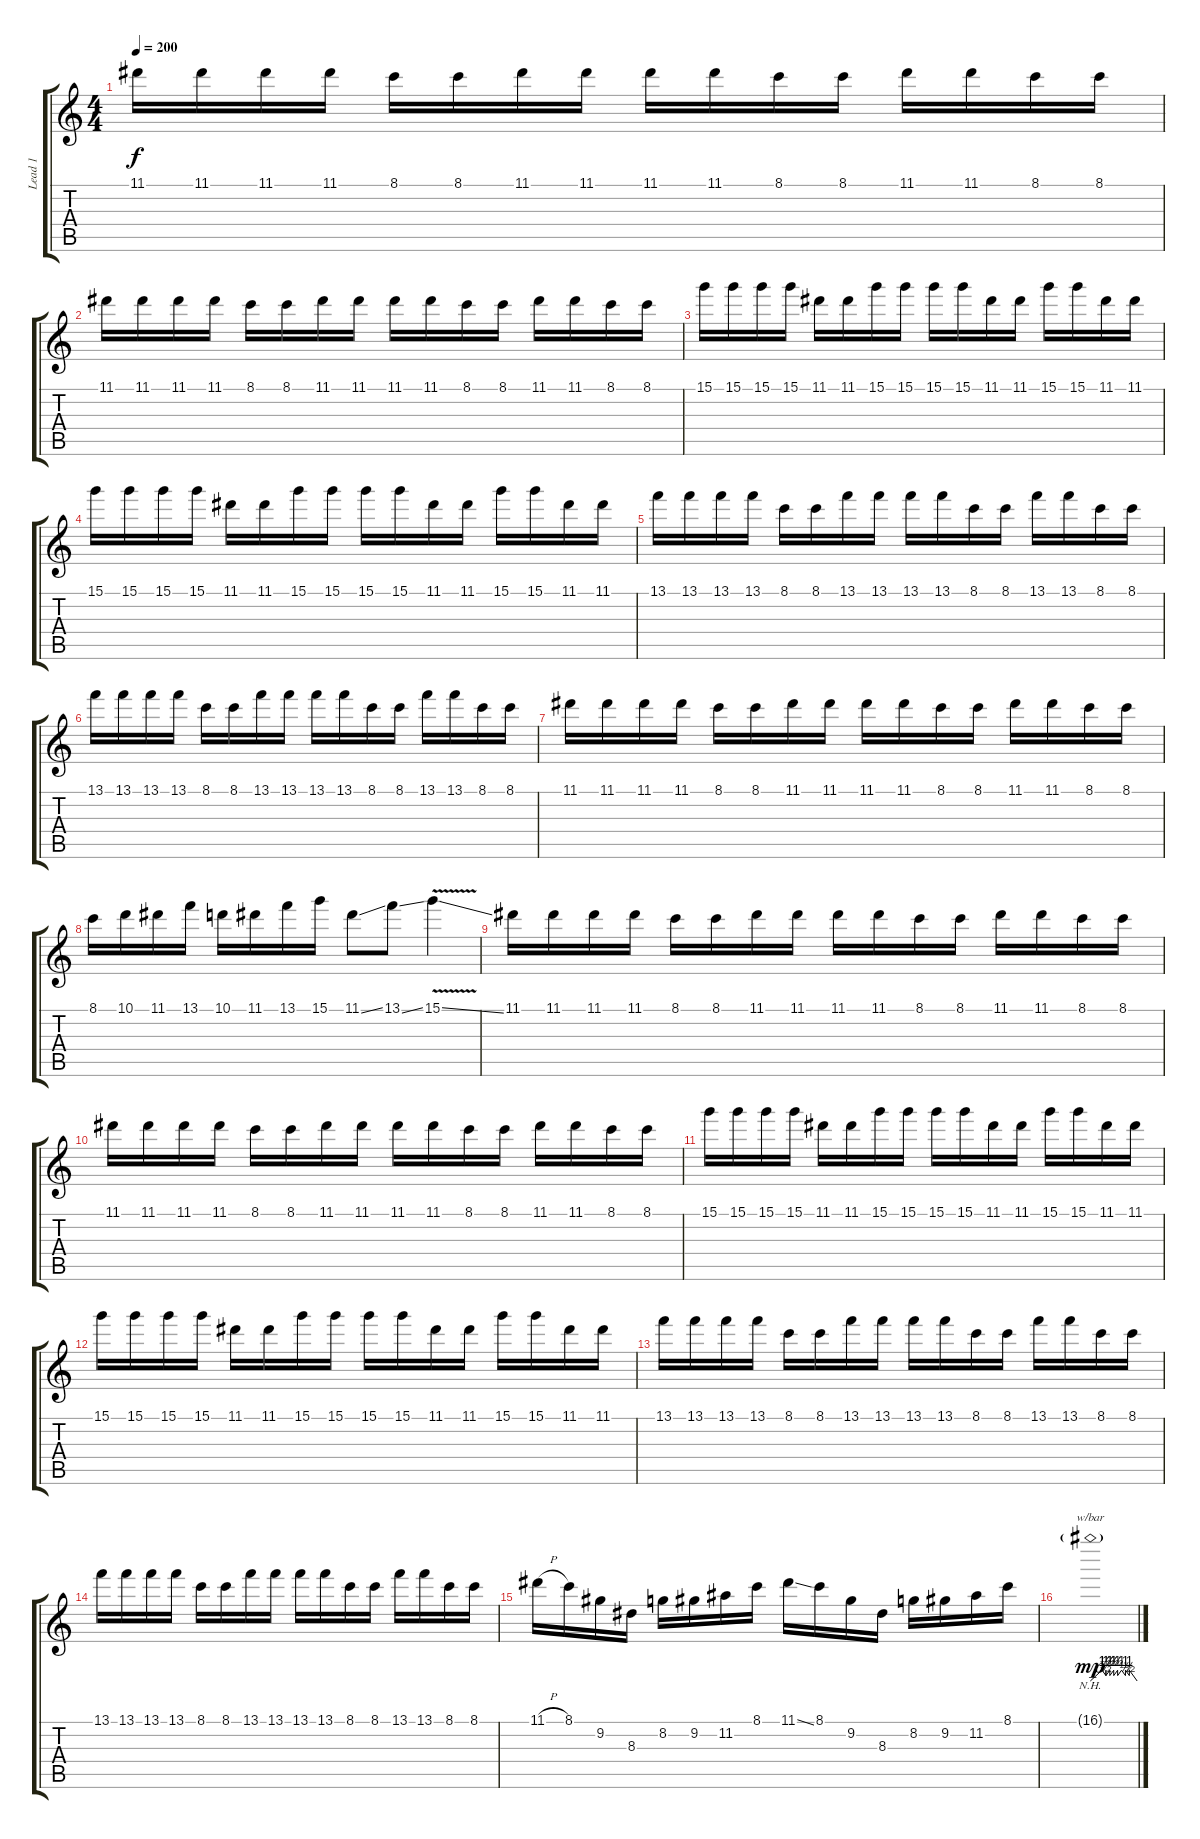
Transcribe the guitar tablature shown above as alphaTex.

\track ("Lead 1" "Lead 1") {instrument overdrivenguitar}
\staff {score tabs}
\tuning (E4 B3 G3 D3 A2 E2) {hide}
\ts (4 4)
\section ("" "")
\tempo 200
\clef g2
\ks c
11.1.16{dy f} 11.1.16 11.1.16 11.1.16 8.1.16 8.1.16 11.1.16 11.1.16 11.1.16 11.1.16 8.1.16 8.1.16 11.1.16 11.1.16 8.1.16 8.1.16 |
11.1.16 11.1.16 11.1.16 11.1.16 8.1.16 8.1.16 11.1.16 11.1.16 11.1.16 11.1.16 8.1.16 8.1.16 11.1.16 11.1.16 8.1.16 8.1.16 |
15.1.16 15.1.16 15.1.16 15.1.16 11.1.16 11.1.16 15.1.16 15.1.16 15.1.16 15.1.16 11.1.16 11.1.16 15.1.16 15.1.16 11.1.16 11.1.16 |
15.1.16 15.1.16 15.1.16 15.1.16 11.1.16 11.1.16 15.1.16 15.1.16 15.1.16 15.1.16 11.1.16 11.1.16 15.1.16 15.1.16 11.1.16 11.1.16 |
13.1.16 13.1.16 13.1.16 13.1.16 8.1.16 8.1.16 13.1.16 13.1.16 13.1.16 13.1.16 8.1.16 8.1.16 13.1.16 13.1.16 8.1.16 8.1.16 |
13.1.16 13.1.16 13.1.16 13.1.16 8.1.16 8.1.16 13.1.16 13.1.16 13.1.16 13.1.16 8.1.16 8.1.16 13.1.16 13.1.16 8.1.16 8.1.16 |
11.1.16 11.1.16 11.1.16 11.1.16 8.1.16 8.1.16 11.1.16 11.1.16 11.1.16 11.1.16 8.1.16 8.1.16 11.1.16 11.1.16 8.1.16 8.1.16 |
8.1.16 10.1.16 11.1.16 13.1.16 10.1.16 11.1.16 13.1.16 15.1.16 11.1{ss}.8 13.1{ss}.8 15.1{v ss}.4 |
\section ("" "")
11.1.16 11.1.16 11.1.16 11.1.16 8.1.16 8.1.16 11.1.16 11.1.16 11.1.16 11.1.16 8.1.16 8.1.16 11.1.16 11.1.16 8.1.16 8.1.16 |
11.1.16 11.1.16 11.1.16 11.1.16 8.1.16 8.1.16 11.1.16 11.1.16 11.1.16 11.1.16 8.1.16 8.1.16 11.1.16 11.1.16 8.1.16 8.1.16 |
15.1.16 15.1.16 15.1.16 15.1.16 11.1.16 11.1.16 15.1.16 15.1.16 15.1.16 15.1.16 11.1.16 11.1.16 15.1.16 15.1.16 11.1.16 11.1.16 |
15.1.16 15.1.16 15.1.16 15.1.16 11.1.16 11.1.16 15.1.16 15.1.16 15.1.16 15.1.16 11.1.16 11.1.16 15.1.16 15.1.16 11.1.16 11.1.16 |
13.1.16 13.1.16 13.1.16 13.1.16 8.1.16 8.1.16 13.1.16 13.1.16 13.1.16 13.1.16 8.1.16 8.1.16 13.1.16 13.1.16 8.1.16 8.1.16 |
13.1.16 13.1.16 13.1.16 13.1.16 8.1.16 8.1.16 13.1.16 13.1.16 13.1.16 13.1.16 8.1.16 8.1.16 13.1.16 13.1.16 8.1.16 8.1.16 |
11.1{h}.16 8.1.16 9.2.16 8.3.16 8.2.16 9.2.16 11.2.16 8.1.16 11.1{ss}.16 8.1.16 9.2.16 8.3.16 8.2.16 9.2.16 11.2.16 8.1.16 |
16.1{nh g}.1{tbe (custom default 0 0 15 4 20 2 20 4 20 2 25 4 25 2 30 4 30 2 35 4 35 2 40 4 45 2 45 4 50 2 50 4 60 0) dy mp}
